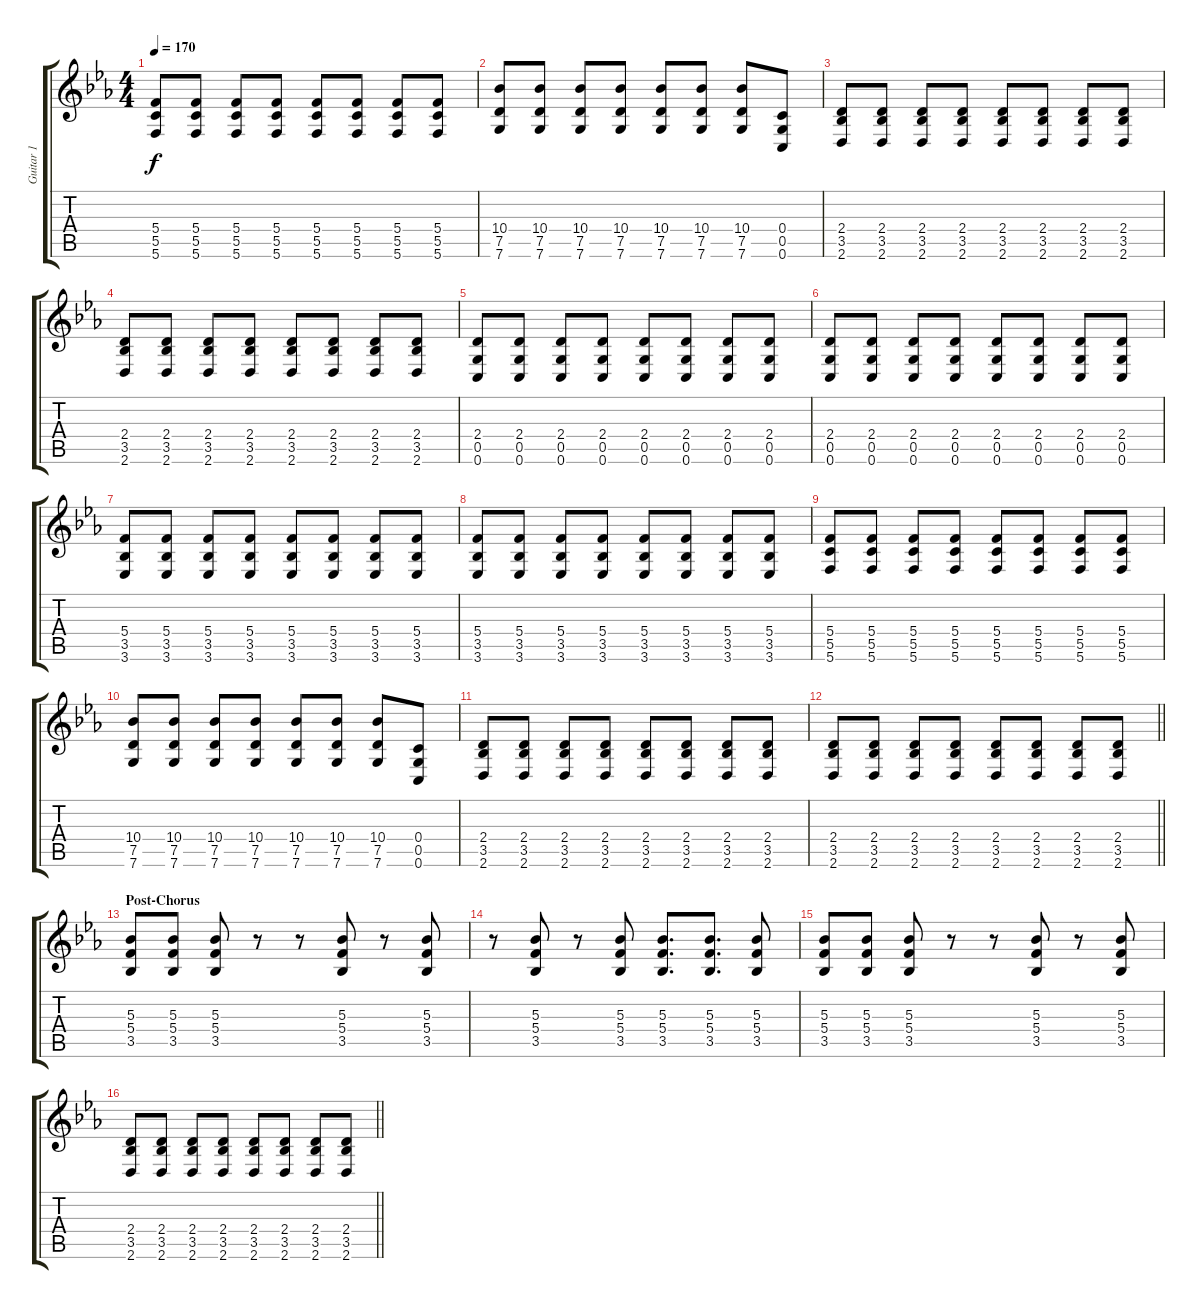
\track ("Guitar 1" "Guitar 1") {instrument distortionguitar}
\staff {score tabs}
\tuning (D4 A3 F3 C3 G2 C2) {hide}
\ts (4 4)
\tempo 170
\clef g2
\ks cminor
(5.4 5.5 5.6).8{dy f} (5.4 5.5 5.6).8 (5.4 5.5 5.6).8 (5.4 5.5 5.6).8 (5.4 5.5 5.6).8 (5.4 5.5 5.6).8 (5.4 5.5 5.6).8 (5.4 5.5 5.6).8 |
(10.4 7.5 7.6).8 (10.4 7.5 7.6).8 (10.4 7.5 7.6).8 (10.4 7.5 7.6).8 (10.4 7.5 7.6).8 (10.4 7.5 7.6).8 (10.4 7.5 7.6).8 (0.4 0.5 0.6).8 |
(2.4 3.5 2.6).8 (2.4 3.5 2.6).8 (2.4 3.5 2.6).8 (2.4 3.5 2.6).8 (2.4 3.5 2.6).8 (2.4 3.5 2.6).8 (2.4 3.5 2.6).8 (2.4 3.5 2.6).8 |
(2.4 3.5 2.6).8 (2.4 3.5 2.6).8 (2.4 3.5 2.6).8 (2.4 3.5 2.6).8 (2.4 3.5 2.6).8 (2.4 3.5 2.6).8 (2.4 3.5 2.6).8 (2.4 3.5 2.6).8 |
(2.4 0.5 0.6).8 (2.4 0.5 0.6).8 (2.4 0.5 0.6).8 (2.4 0.5 0.6).8 (2.4 0.5 0.6).8 (2.4 0.5 0.6).8 (2.4 0.5 0.6).8 (2.4 0.5 0.6).8 |
(2.4 0.5 0.6).8 (2.4 0.5 0.6).8 (2.4 0.5 0.6).8 (2.4 0.5 0.6).8 (2.4 0.5 0.6).8 (2.4 0.5 0.6).8 (2.4 0.5 0.6).8 (2.4 0.5 0.6).8 |
(5.4 3.5 3.6).8 (5.4 3.5 3.6).8 (5.4 3.5 3.6).8 (5.4 3.5 3.6).8 (5.4 3.5 3.6).8 (5.4 3.5 3.6).8 (5.4 3.5 3.6).8 (5.4 3.5 3.6).8 |
(5.4 3.5 3.6).8 (5.4 3.5 3.6).8 (5.4 3.5 3.6).8 (5.4 3.5 3.6).8 (5.4 3.5 3.6).8 (5.4 3.5 3.6).8 (5.4 3.5 3.6).8 (5.4 3.5 3.6).8 |
(5.4 5.5 5.6).8 (5.4 5.5 5.6).8 (5.4 5.5 5.6).8 (5.4 5.5 5.6).8 (5.4 5.5 5.6).8 (5.4 5.5 5.6).8 (5.4 5.5 5.6).8 (5.4 5.5 5.6).8 |
(10.4 7.5 7.6).8 (10.4 7.5 7.6).8 (10.4 7.5 7.6).8 (10.4 7.5 7.6).8 (10.4 7.5 7.6).8 (10.4 7.5 7.6).8 (10.4 7.5 7.6).8 (0.4 0.5 0.6).8 |
(2.4 3.5 2.6).8 (2.4 3.5 2.6).8 (2.4 3.5 2.6).8 (2.4 3.5 2.6).8 (2.4 3.5 2.6).8 (2.4 3.5 2.6).8 (2.4 3.5 2.6).8 (2.4 3.5 2.6).8 |
\barLineRight lightlight
(2.4 3.5 2.6).8 (2.4 3.5 2.6).8 (2.4 3.5 2.6).8 (2.4 3.5 2.6).8 (2.4 3.5 2.6).8 (2.4 3.5 2.6).8 (2.4 3.5 2.6).8 (2.4 3.5 2.6).8 |
\section ("" "Post-Chorus")
(5.3 5.4 3.5).8 (5.3 5.4 3.5).8 (5.3 5.4 3.5).8 r.8 r.8 (5.3 5.4 3.5).8 r.8 (5.3 5.4 3.5).8 |
r.8 (5.3 5.4 3.5).8 r.8 (5.3 5.4 3.5).8 (5.3 5.4 3.5).8{d} (5.3 5.4 3.5).8{d} (5.3 5.4 3.5).8 |
(5.3 5.4 3.5).8 (5.3 5.4 3.5).8 (5.3 5.4 3.5).8 r.8 r.8 (5.3 5.4 3.5).8 r.8 (5.3 5.4 3.5).8 |
\barLineRight lightlight
(2.4 3.5 2.6).8 (2.4 3.5 2.6).8 (2.4 3.5 2.6).8 (2.4 3.5 2.6).8 (2.4 3.5 2.6).8 (2.4 3.5 2.6).8 (2.4 3.5 2.6).8 (2.4 3.5 2.6).8
